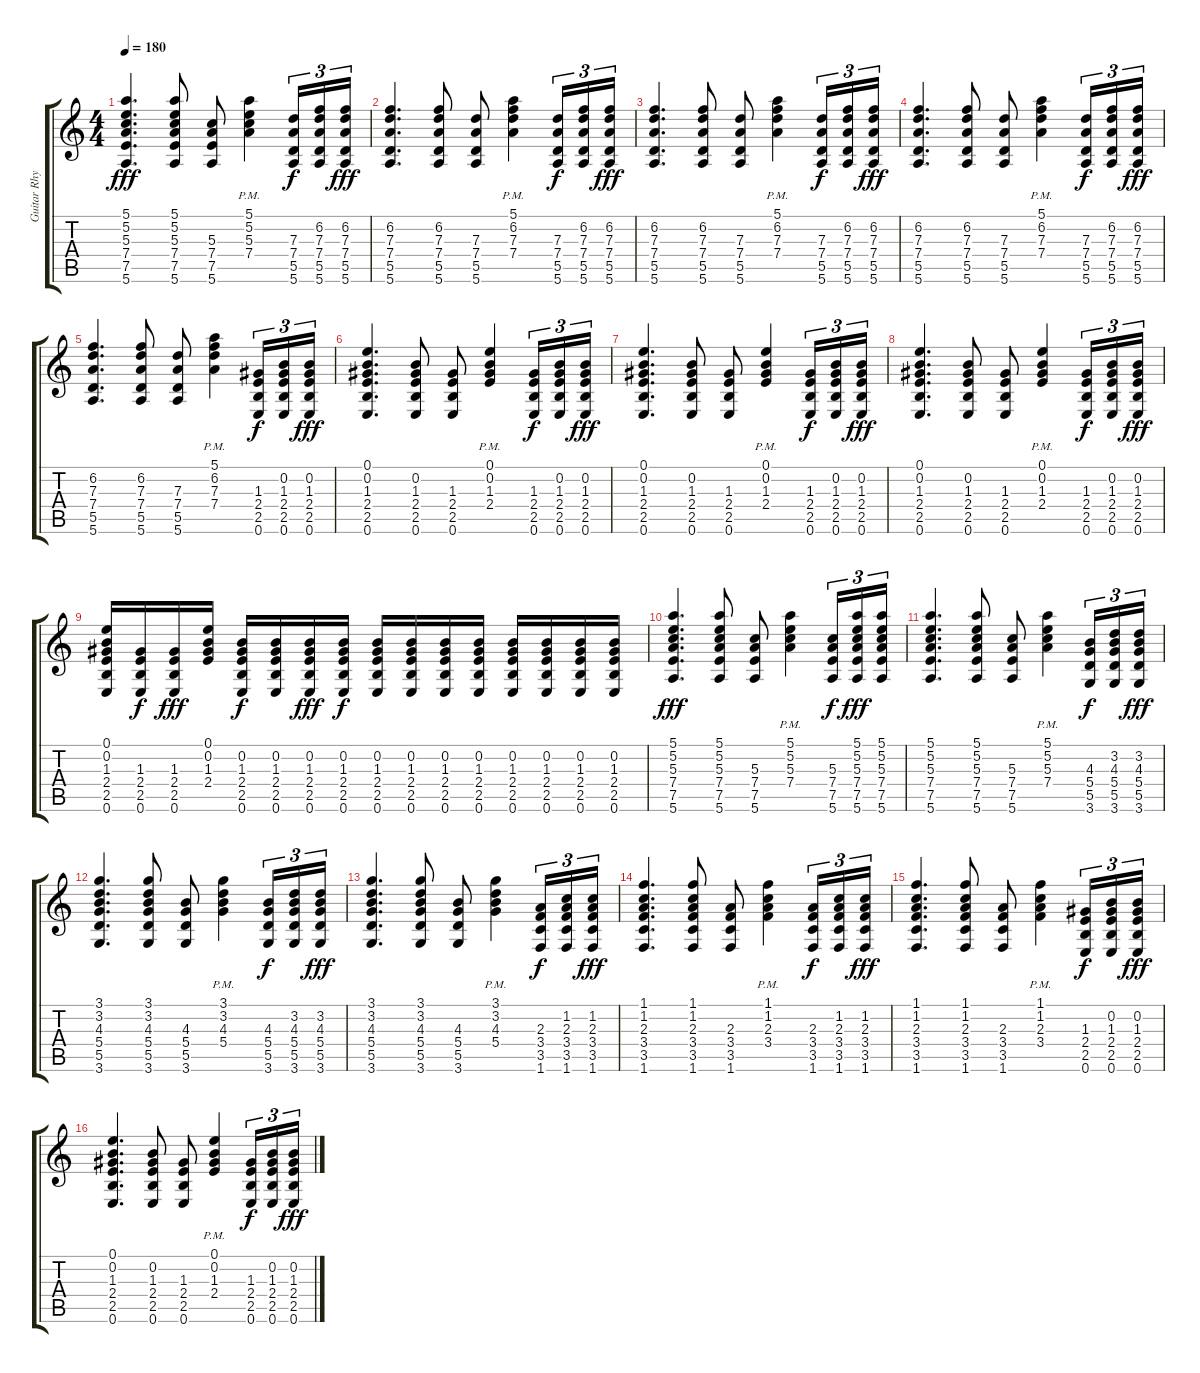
\track ("Guitar Rhythm" "Guitar Rhy") {instrument acousticguitarsteel}
\staff {score tabs}
\tuning (E4 B3 G3 D3 A2 E2) {hide}
\ts (4 4)
\tempo 180
\clef g2
\ks c
(5.1 5.2 5.3 7.4 7.5 5.6).4{d dy fff} (5.1 5.2 5.3 7.4 7.5 5.6).8 (5.3 7.4 7.5 5.6).8 (5.1{pm} 5.2{pm} 5.3{pm} 7.4{pm}).4 (7.3 7.4 5.5 5.6).16{tu (3 2) dy f} (6.2 7.3 7.4 5.5 5.6).16{tu (3 2)} (6.2 7.3 7.4 5.5 5.6).16{tu (3 2) dy fff} |
(6.2 7.3 7.4 5.5 5.6).4{d} (6.2 7.3 7.4 5.5 5.6).8 (7.3 7.4 5.5 5.6).8 (5.1{pm} 6.2{pm} 7.3{pm} 7.4{pm}).4 (7.3 7.4 5.5 5.6).16{tu (3 2) dy f} (6.2 7.3 7.4 5.5 5.6).16{tu (3 2)} (6.2 7.3 7.4 5.5 5.6).16{tu (3 2) dy fff} |
(6.2 7.3 7.4 5.5 5.6).4{d} (6.2 7.3 7.4 5.5 5.6).8 (7.3 7.4 5.5 5.6).8 (5.1{pm} 6.2{pm} 7.3{pm} 7.4{pm}).4 (7.3 7.4 5.5 5.6).16{tu (3 2) dy f} (6.2 7.3 7.4 5.5 5.6).16{tu (3 2)} (6.2 7.3 7.4 5.5 5.6).16{tu (3 2) dy fff} |
(6.2 7.3 7.4 5.5 5.6).4{d} (6.2 7.3 7.4 5.5 5.6).8 (7.3 7.4 5.5 5.6).8 (5.1{pm} 6.2{pm} 7.3{pm} 7.4{pm}).4 (7.3 7.4 5.5 5.6).16{tu (3 2) dy f} (6.2 7.3 7.4 5.5 5.6).16{tu (3 2)} (6.2 7.3 7.4 5.5 5.6).16{tu (3 2) dy fff} |
(6.2 7.3 7.4 5.5 5.6).4{d} (6.2 7.3 7.4 5.5 5.6).8 (7.3 7.4 5.5 5.6).8 (5.1{pm} 6.2{pm} 7.3{pm} 7.4{pm}).4 (1.3 2.4 2.5 0.6).16{tu (3 2) dy f} (0.2 1.3 2.4 2.5 0.6).16{tu (3 2)} (0.2 1.3 2.4 2.5 0.6).16{tu (3 2) dy fff} |
(0.1 0.2 1.3 2.4 2.5 0.6).4{d} (0.2 1.3 2.4 2.5 0.6).8 (1.3 2.4 2.5 0.6).8 (0.1{pm} 0.2{pm} 1.3{pm} 2.4{pm}).4 (1.3 2.4 2.5 0.6).16{tu (3 2) dy f} (0.2 1.3 2.4 2.5 0.6).16{tu (3 2)} (0.2 1.3 2.4 2.5 0.6).16{tu (3 2) dy fff} |
(0.1 0.2 1.3 2.4 2.5 0.6).4{d} (0.2 1.3 2.4 2.5 0.6).8 (1.3 2.4 2.5 0.6).8 (0.1{pm} 0.2{pm} 1.3{pm} 2.4{pm}).4 (1.3 2.4 2.5 0.6).16{tu (3 2) dy f} (0.2 1.3 2.4 2.5 0.6).16{tu (3 2)} (0.2 1.3 2.4 2.5 0.6).16{tu (3 2) dy fff} |
(0.1 0.2 1.3 2.4 2.5 0.6).4{d} (0.2 1.3 2.4 2.5 0.6).8 (1.3 2.4 2.5 0.6).8 (0.1{pm} 0.2{pm} 1.3{pm} 2.4{pm}).4 (1.3 2.4 2.5 0.6).16{tu (3 2) dy f} (0.2 1.3 2.4 2.5 0.6).16{tu (3 2)} (0.2 1.3 2.4 2.5 0.6).16{tu (3 2) dy fff} |
(0.1 0.2 1.3 2.4 2.5 0.6).16 (1.3 2.4 2.5 0.6).16{dy f} (1.3 2.4 2.5 0.6).16{dy fff} (0.1 0.2 1.3 2.4).16 (0.2 1.3 2.4 2.5 0.6).16{dy f} (0.2 1.3 2.4 2.5 0.6).16 (0.2 1.3 2.4 2.5 0.6).16{dy fff} (0.2 1.3 2.4 2.5 0.6).16{dy f} (0.2 1.3 2.4 2.5 0.6).16 (0.2 1.3 2.4 2.5 0.6).16 (0.2 1.3 2.4 2.5 0.6).16 (0.2 1.3 2.4 2.5 0.6).16 (0.2 1.3 2.4 2.5 0.6).16 (0.2 1.3 2.4 2.5 0.6).16 (0.2 1.3 2.4 2.5 0.6).16 (0.2 1.3 2.4 2.5 0.6).16 |
(5.1 5.2 5.3 7.4 7.5 5.6).4{d dy fff} (5.1 5.2 5.3 7.4 7.5 5.6).8 (5.3 7.4 7.5 5.6).8 (5.1{pm} 5.2{pm} 5.3{pm} 7.4{pm}).4 (5.3 7.4 7.5 5.6).16{tu (3 2) dy f} (5.1 5.2 5.3 7.4 7.5 5.6).16{tu (3 2) dy fff} (5.1 5.2 5.3 7.4 7.5 5.6).16{tu (3 2)} |
(5.1 5.2 5.3 7.4 7.5 5.6).4{d} (5.1 5.2 5.3 7.4 7.5 5.6).8 (5.3 7.4 7.5 5.6).8 (5.1{pm} 5.2{pm} 5.3{pm} 7.4{pm}).4 (4.3 5.4 5.5 3.6).16{tu (3 2) dy f} (3.2 4.3 5.4 5.5 3.6).16{tu (3 2)} (3.2 4.3 5.4 5.5 3.6).16{tu (3 2) dy fff} |
(3.1 3.2 4.3 5.4 5.5 3.6).4{d} (3.1 3.2 4.3 5.4 5.5 3.6).8 (4.3 5.4 5.5 3.6).8 (3.1{pm} 3.2{pm} 4.3{pm} 5.4{pm}).4 (4.3 5.4 5.5 3.6).16{tu (3 2) dy f} (3.2 4.3 5.4 5.5 3.6).16{tu (3 2)} (3.2 4.3 5.4 5.5 3.6).16{tu (3 2) dy fff} |
(3.1 3.2 4.3 5.4 5.5 3.6).4{d} (3.1 3.2 4.3 5.4 5.5 3.6).8 (4.3 5.4 5.5 3.6).8 (3.1{pm} 3.2{pm} 4.3{pm} 5.4{pm}).4 (2.3 3.4 3.5 1.6).16{tu (3 2) dy f} (1.2 2.3 3.4 3.5 1.6).16{tu (3 2)} (1.2 2.3 3.4 3.5 1.6).16{tu (3 2) dy fff} |
(1.1 1.2 2.3 3.4 3.5 1.6).4{d} (1.1 1.2 2.3 3.4 3.5 1.6).8 (2.3 3.4 3.5 1.6).8 (1.1{pm} 1.2{pm} 2.3{pm} 3.4{pm}).4 (2.3 3.4 3.5 1.6).16{tu (3 2) dy f} (1.2 2.3 3.4 3.5 1.6).16{tu (3 2)} (1.2 2.3 3.4 3.5 1.6).16{tu (3 2) dy fff} |
(1.1 1.2 2.3 3.4 3.5 1.6).4{d} (1.1 1.2 2.3 3.4 3.5 1.6).8 (2.3 3.4 3.5 1.6).8 (1.1{pm} 1.2{pm} 2.3{pm} 3.4{pm}).4 (1.3 2.4 2.5 0.6).16{tu (3 2) dy f} (0.2 1.3 2.4 2.5 0.6).16{tu (3 2)} (0.2 1.3 2.4 2.5 0.6).16{tu (3 2) dy fff} |
(0.1 0.2 1.3 2.4 2.5 0.6).4{d} (0.2 1.3 2.4 2.5 0.6).8 (1.3 2.4 2.5 0.6).8 (0.1{pm} 0.2{pm} 1.3{pm} 2.4{pm}).4 (1.3 2.4 2.5 0.6).16{tu (3 2) dy f} (0.2 1.3 2.4 2.5 0.6).16{tu (3 2)} (0.2 1.3 2.4 2.5 0.6).16{tu (3 2) dy fff}
